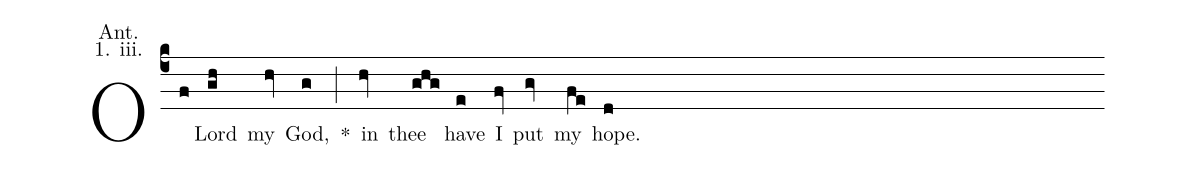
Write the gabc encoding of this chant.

annotation: Ant.;
annotation: 1. iii.;
%%
(c4) O(f) Lord(gh) my(hv) God,(g) <sp>*</sp>(;) in(hv) thee(ghg) have(e) I(fv) put(gv) my(fe) hope.(d)
